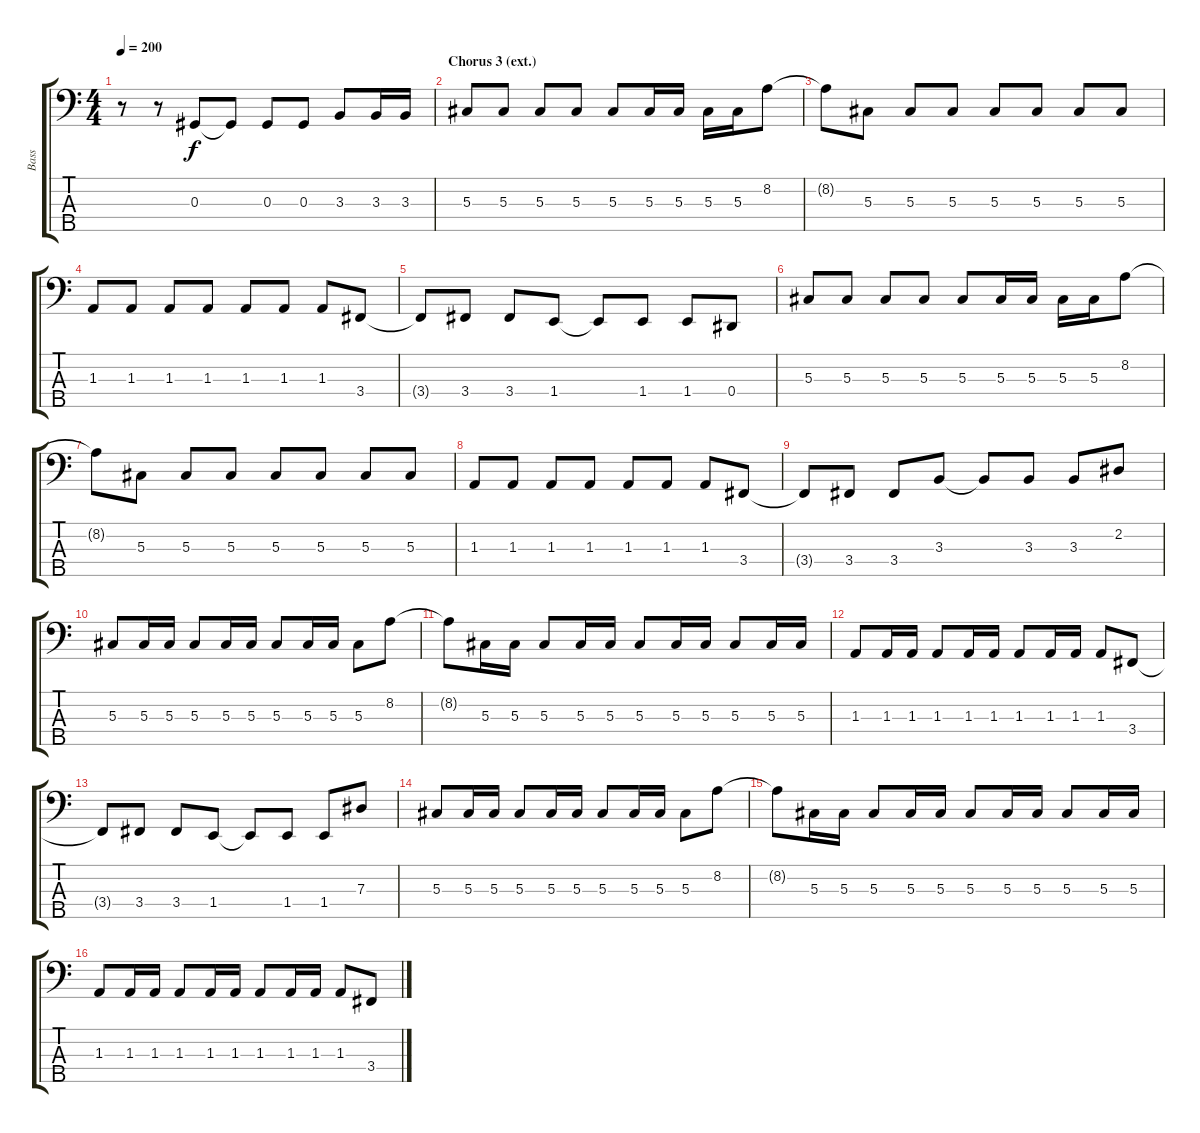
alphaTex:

\track ("Bass" "Bass") {instrument electricbassfinger}
\staff {score tabs}
\tuning (Gb2 Db2 Ab1 Eb1 Bb0) {hide}
\ts (4 4)
\tempo 200
\clef f4
\ks c
r.8{dy f} r.8 0.3.8 0.3{t}.8 0.3.8 0.3.8 3.3.8 3.3.16 3.3.16 |
\section ("" "Chorus 3 (ext.)")
5.3.8 5.3.8 5.3.8 5.3.8 5.3.8 5.3.16 5.3.16 5.3.16 5.3.16 8.2.8 |
8.2{t}.8 5.3.8 5.3.8 5.3.8 5.3.8 5.3.8 5.3.8 5.3.8 |
1.3.8 1.3.8 1.3.8 1.3.8 1.3.8 1.3.8 1.3.8 3.4.8 |
3.4{t}.8 3.4.8 3.4.8 1.4.8 1.4{t}.8 1.4.8 1.4.8 0.4.8 |
5.3.8 5.3.8 5.3.8 5.3.8 5.3.8 5.3.16 5.3.16 5.3.16 5.3.16 8.2.8 |
8.2{t}.8 5.3.8 5.3.8 5.3.8 5.3.8 5.3.8 5.3.8 5.3.8 |
1.3.8 1.3.8 1.3.8 1.3.8 1.3.8 1.3.8 1.3.8 3.4.8 |
3.4{t}.8 3.4.8 3.4.8 3.3.8 3.3{t}.8 3.3.8 3.3.8 2.2.8 |
5.3.8 5.3.16 5.3.16 5.3.8 5.3.16 5.3.16 5.3.8 5.3.16 5.3.16 5.3.8 8.2.8 |
8.2{t}.8 5.3.16 5.3.16 5.3.8 5.3.16 5.3.16 5.3.8 5.3.16 5.3.16 5.3.8 5.3.16 5.3.16 |
1.3.8 1.3.16 1.3.16 1.3.8 1.3.16 1.3.16 1.3.8 1.3.16 1.3.16 1.3.8 3.4.8 |
3.4{t}.8 3.4.8 3.4.8 1.4.8 1.4{t}.8 1.4.8 1.4.8 7.3.8 |
5.3.8 5.3.16 5.3.16 5.3.8 5.3.16 5.3.16 5.3.8 5.3.16 5.3.16 5.3.8 8.2.8 |
8.2{t}.8 5.3.16 5.3.16 5.3.8 5.3.16 5.3.16 5.3.8 5.3.16 5.3.16 5.3.8 5.3.16 5.3.16 |
1.3.8 1.3.16 1.3.16 1.3.8 1.3.16 1.3.16 1.3.8 1.3.16 1.3.16 1.3.8 3.4.8
